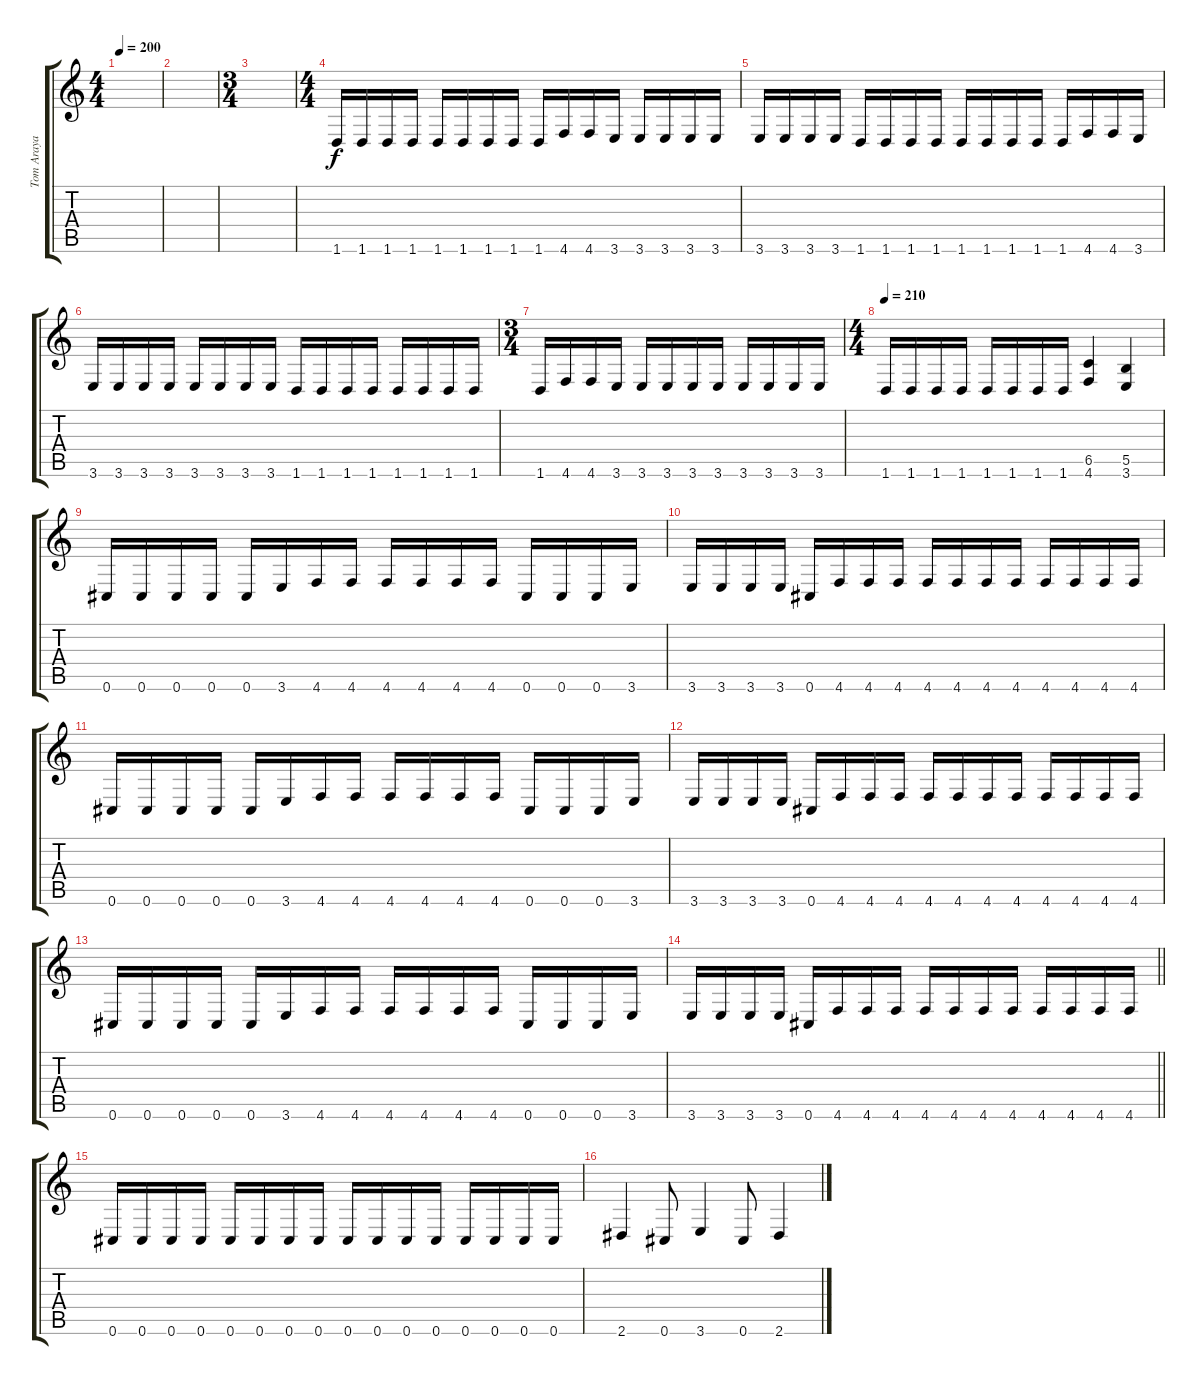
\track ("Tom Araya" "Tom Araya") {instrument electricbasspick}
\staff {score tabs}
\tuning (Db4 Ab3 E3 B2 Gb2 Db2) {hide}
\ts (4 4)
\tempo 200
\clef g2
\ks c
|
|
\ts (3 4)
|
\ts (4 4)
1.6.16 1.6.16 1.6.16 1.6.16 1.6.16 1.6.16 1.6.16 1.6.16 1.6.16 4.6.16 4.6.16 3.6.16 3.6.16 3.6.16 3.6.16 3.6.16 |
3.6.16 3.6.16 3.6.16 3.6.16 1.6.16 1.6.16 1.6.16 1.6.16 1.6.16 1.6.16 1.6.16 1.6.16 1.6.16 4.6.16 4.6.16 3.6.16 |
3.6.16 3.6.16 3.6.16 3.6.16 3.6.16 3.6.16 3.6.16 3.6.16 1.6.16 1.6.16 1.6.16 1.6.16 1.6.16 1.6.16 1.6.16 1.6.16 |
\ts (3 4)
1.6.16 4.6.16 4.6.16 3.6.16 3.6.16 3.6.16 3.6.16 3.6.16 3.6.16 3.6.16 3.6.16 3.6.16 |
\ts (4 4)
\tempo 210
1.6.16 1.6.16 1.6.16 1.6.16 1.6.16 1.6.16 1.6.16 1.6.16 (6.5 4.6).4 (5.5 3.6).4 |
0.6.16 0.6.16 0.6.16 0.6.16 0.6.16 3.6.16 4.6.16 4.6.16 4.6.16 4.6.16 4.6.16 4.6.16 0.6.16 0.6.16 0.6.16 3.6.16 |
3.6.16 3.6.16 3.6.16 3.6.16 0.6.16 4.6.16 4.6.16 4.6.16 4.6.16 4.6.16 4.6.16 4.6.16 4.6.16 4.6.16 4.6.16 4.6.16 |
0.6.16 0.6.16 0.6.16 0.6.16 0.6.16 3.6.16 4.6.16 4.6.16 4.6.16 4.6.16 4.6.16 4.6.16 0.6.16 0.6.16 0.6.16 3.6.16 |
3.6.16 3.6.16 3.6.16 3.6.16 0.6.16 4.6.16 4.6.16 4.6.16 4.6.16 4.6.16 4.6.16 4.6.16 4.6.16 4.6.16 4.6.16 4.6.16 |
0.6.16 0.6.16 0.6.16 0.6.16 0.6.16 3.6.16 4.6.16 4.6.16 4.6.16 4.6.16 4.6.16 4.6.16 0.6.16 0.6.16 0.6.16 3.6.16 |
\barLineRight lightlight
3.6.16 3.6.16 3.6.16 3.6.16 0.6.16 4.6.16 4.6.16 4.6.16 4.6.16 4.6.16 4.6.16 4.6.16 4.6.16 4.6.16 4.6.16 4.6.16 |
\section ("" "")
0.6.16 0.6.16 0.6.16 0.6.16 0.6.16 0.6.16 0.6.16 0.6.16 0.6.16 0.6.16 0.6.16 0.6.16 0.6.16 0.6.16 0.6.16 0.6.16 |
2.6.4 0.6.8 3.6.4 0.6.8 2.6.4
